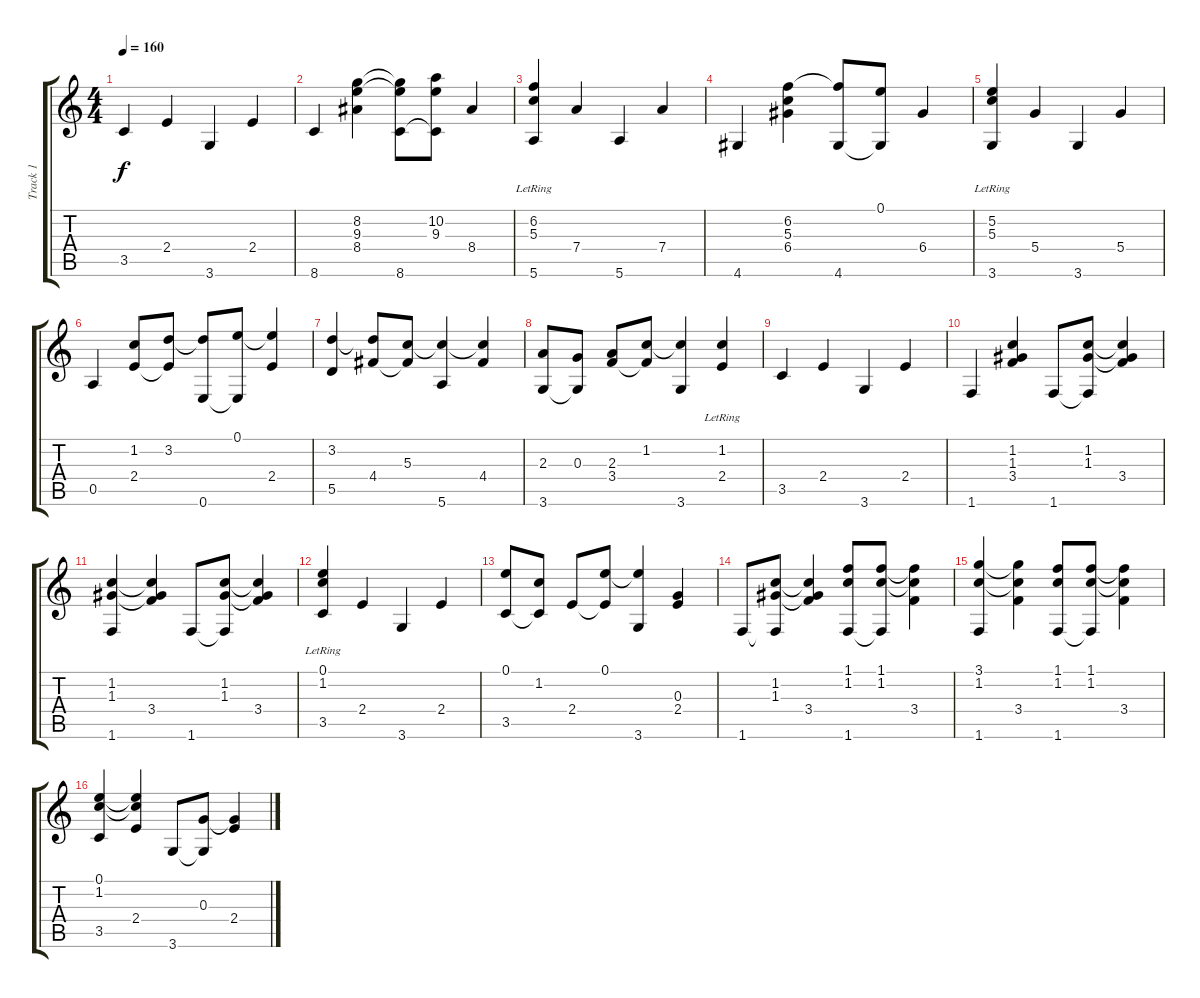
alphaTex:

\track ("Track 1" "Track 1") {instrument acousticguitarnylon}
\staff {score tabs}
\tuning (E4 B3 G3 D3 A2 E2) {hide}
\ts (4 4)
\tempo 160
\clef g2
\ks c
3.5.4{dy f} 2.4.4 3.6.4 2.4.4 |
8.6.4 (8.2 9.3 8.4).4 (8.2{t} 9.3{t} 8.6).8 (10.2 9.3 8.6{t}).8 8.4.4 |
(6.2{lr} 5.3{lr} 5.6).4 7.4.4 5.6.4 7.4.4 |
4.6.4 (6.2 5.3 6.4).4 (6.2{t} 4.6).8 (0.1 4.6{t}).8 6.4.4 |
(5.2{lr} 5.3{lr} 3.6).4 5.4.4 3.6.4 5.4.4 |
0.5.4 (1.2 2.4).8 (3.2 2.4{t}).8 (3.2{t} 0.6).8 (0.1 0.6{t}).8 (0.1{t} 2.4).4 |
(3.2 5.5).4 (3.2{t} 4.4).8 (5.3 4.4{t}).8 (5.3{t} 5.6).4 (5.3{t} 4.4).4 |
(2.3 3.6).8 (0.3 3.6{t}).8 (2.3 3.4).8 (1.2 3.4{t}).8 (1.2{t} 3.6).4 (1.2{lr} 2.4).4 |
3.5.4 2.4.4 3.6.4 2.4.4 |
1.6.4 (1.2 1.3 3.4).4 1.6.8 (1.2 1.3 1.6{t}).8 (1.2{t} 1.3{t} 3.4).4 |
(1.2 1.3 1.6).4 (1.2{t} 1.3{t} 3.4).4 1.6.8 (1.2 1.3 1.6{t}).8 (1.2{t} 1.3{t} 3.4).4 |
(0.1{lr} 1.2{lr} 3.5).4 2.4.4 3.6.4 2.4.4 |
(0.1 3.5).8 (1.2 3.5{t}).8 2.4.8 (0.1 2.4{t}).8 (0.1{t} 3.6).4 (0.3 2.4).4 |
1.6.8 (1.2 1.3 1.6{t}).8 (1.2{t} 1.3{t} 3.4).4 (1.1 1.2 1.6).8 (1.1 1.2 1.6{t}).8 (1.1{t} 1.2{t} 3.4).4 |
(3.1 1.2 1.6).4 (3.1{t} 1.2{t} 3.4).4 (1.1 1.2 1.6).8 (1.1 1.2 1.6{t}).8 (1.1{t} 1.2{t} 3.4).4 |
(0.1 1.2 3.5).4 (0.1{t} 1.2{t} 2.4).4 3.6.8 (0.3 3.6{t}).8 (0.3{t} 2.4).4
